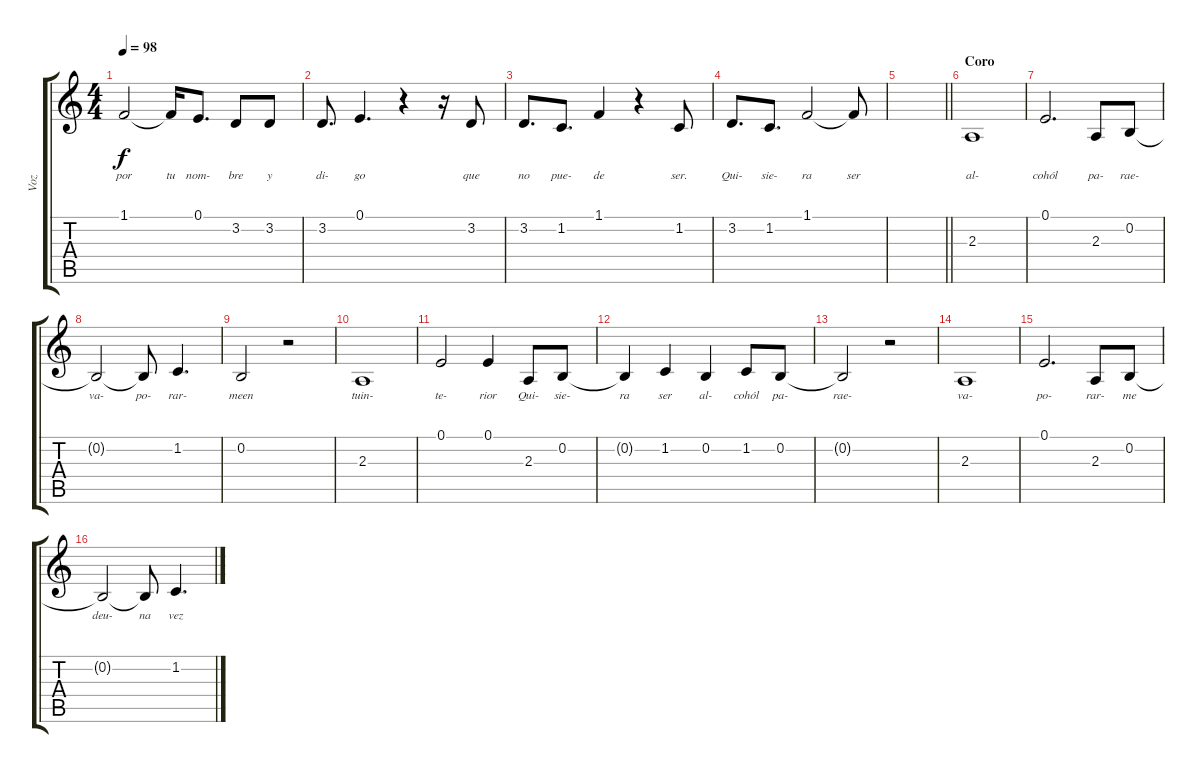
\track ("Voz" "Voz") {instrument lead6voice}
\staff {score tabs}
\tuning (E4 B3 G3 D3 A2 E2) {hide}
\ts (4 4)
\tempo 98
\clef g2
\ks c
1.1.2{lyrics (0 "por") lyrics (1 "") lyrics (2 "") lyrics (3 "") lyrics (4 "") dy f} 1.1{t}.16{lyrics (0 "tu") lyrics (1 "") lyrics (2 "") lyrics (3 "") lyrics (4 "")} 0.1.8{d lyrics (0 "nom-") lyrics (1 "") lyrics (2 "") lyrics (3 "") lyrics (4 "")} 3.2.8{lyrics (0 "bre") lyrics (1 "") lyrics (2 "") lyrics (3 "") lyrics (4 "")} 3.2.8{lyrics (0 "y") lyrics (1 "") lyrics (2 "") lyrics (3 "") lyrics (4 "")} |
3.2.8{d lyrics (0 "di-") lyrics (1 "") lyrics (2 "") lyrics (3 "") lyrics (4 "")} 0.1.4{d lyrics (0 "go") lyrics (1 "") lyrics (2 "") lyrics (3 "") lyrics (4 "")} r.4 r.16 3.2.8{lyrics (0 "que") lyrics (1 "") lyrics (2 "") lyrics (3 "") lyrics (4 "")} |
3.2.8{d lyrics (0 "no") lyrics (1 "") lyrics (2 "") lyrics (3 "") lyrics (4 "")} 1.2.8{d lyrics (0 "pue-") lyrics (1 "") lyrics (2 "") lyrics (3 "") lyrics (4 "")} 1.1.4{lyrics (0 "de") lyrics (1 "") lyrics (2 "") lyrics (3 "") lyrics (4 "")} r.4 1.2.8{lyrics (0 "ser.") lyrics (1 "") lyrics (2 "") lyrics (3 "") lyrics (4 "")} |
3.2.8{d lyrics (0 "Qui-") lyrics (1 "") lyrics (2 "") lyrics (3 "") lyrics (4 "")} 1.2.8{d lyrics (0 "sie-") lyrics (1 "") lyrics (2 "") lyrics (3 "") lyrics (4 "")} 1.1.2{lyrics (0 "ra") lyrics (1 "") lyrics (2 "") lyrics (3 "") lyrics (4 "")} 1.1{t}.8{lyrics (0 "ser") lyrics (1 "") lyrics (2 "") lyrics (3 "") lyrics (4 "")} |
\barLineRight lightlight
|
\section ("" "Coro")
2.3.1{lyrics (0 "al-") lyrics (1 "") lyrics (2 "") lyrics (3 "") lyrics (4 "")} |
0.1.2{d lyrics (0 "cohól") lyrics (1 "") lyrics (2 "") lyrics (3 "") lyrics (4 "")} 2.3.8{lyrics (0 "pa-") lyrics (1 "") lyrics (2 "") lyrics (3 "") lyrics (4 "")} 0.2.8{lyrics (0 "rae-") lyrics (1 "") lyrics (2 "") lyrics (3 "") lyrics (4 "")} |
0.2{t}.2{lyrics (0 "va-") lyrics (1 "") lyrics (2 "") lyrics (3 "") lyrics (4 "")} 0.2{t}.8{lyrics (0 "po-") lyrics (1 "") lyrics (2 "") lyrics (3 "") lyrics (4 "")} 1.2.4{d lyrics (0 "rar-") lyrics (1 "") lyrics (2 "") lyrics (3 "") lyrics (4 "")} |
0.2.2{lyrics (0 "meen") lyrics (1 "") lyrics (2 "") lyrics (3 "") lyrics (4 "")} r.2 |
2.3.1{lyrics (0 "tuin-") lyrics (1 "") lyrics (2 "") lyrics (3 "") lyrics (4 "")} |
0.1.2{lyrics (0 "te-") lyrics (1 "") lyrics (2 "") lyrics (3 "") lyrics (4 "")} 0.1.4{lyrics (0 "rior") lyrics (1 "") lyrics (2 "") lyrics (3 "") lyrics (4 "")} 2.3.8{lyrics (0 "Qui-") lyrics (1 "") lyrics (2 "") lyrics (3 "") lyrics (4 "")} 0.2.8{lyrics (0 "sie-") lyrics (1 "") lyrics (2 "") lyrics (3 "") lyrics (4 "")} |
0.2{t}.4{lyrics (0 "ra") lyrics (1 "") lyrics (2 "") lyrics (3 "") lyrics (4 "")} 1.2.4{lyrics (0 "ser") lyrics (1 "") lyrics (2 "") lyrics (3 "") lyrics (4 "")} 0.2.4{lyrics (0 "al-") lyrics (1 "") lyrics (2 "") lyrics (3 "") lyrics (4 "")} 1.2.8{lyrics (0 "cohól") lyrics (1 "") lyrics (2 "") lyrics (3 "") lyrics (4 "")} 0.2.8{lyrics (0 "pa-") lyrics (1 "") lyrics (2 "") lyrics (3 "") lyrics (4 "")} |
0.2{t}.2{lyrics (0 "rae-") lyrics (1 "") lyrics (2 "") lyrics (3 "") lyrics (4 "")} r.2 |
2.3.1{lyrics (0 "va-") lyrics (1 "") lyrics (2 "") lyrics (3 "") lyrics (4 "")} |
0.1.2{d lyrics (0 "po-") lyrics (1 "") lyrics (2 "") lyrics (3 "") lyrics (4 "")} 2.3.8{lyrics (0 "rar-") lyrics (1 "") lyrics (2 "") lyrics (3 "") lyrics (4 "")} 0.2.8{lyrics (0 "me") lyrics (1 "") lyrics (2 "") lyrics (3 "") lyrics (4 "")} |
0.2{t}.2{lyrics (0 "deu-") lyrics (1 "") lyrics (2 "") lyrics (3 "") lyrics (4 "")} 0.2{t}.8{lyrics (0 "na") lyrics (1 "") lyrics (2 "") lyrics (3 "") lyrics (4 "")} 1.2.4{d lyrics (0 "vez") lyrics (1 "") lyrics (2 "") lyrics (3 "") lyrics (4 "")}
